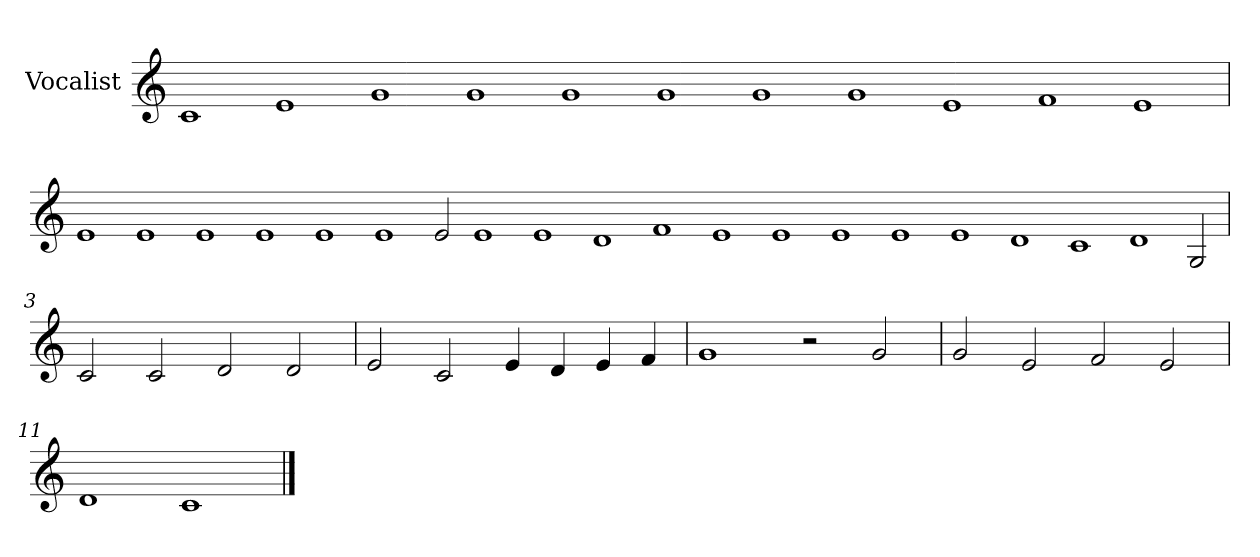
**kern
*part1
*staff1
*I"Vocalist
*k[]
*C:
=
1c
1e
1g
1g
1g
1g
1g
1g
1e
1f
1e
=1
1e
1e
1e
1e
1e
1e
2e
1e
1e
1d
1f
1e
1e
1e
1e
1e
1d
1c
1d
2G
=3
2c
2c
2d
2d
=5
2e
2c
4e
4d
4e
4f
=7
1g
2r
2g
=9
2g
2e
2f
2e
=11
1d
1c
==
*-
